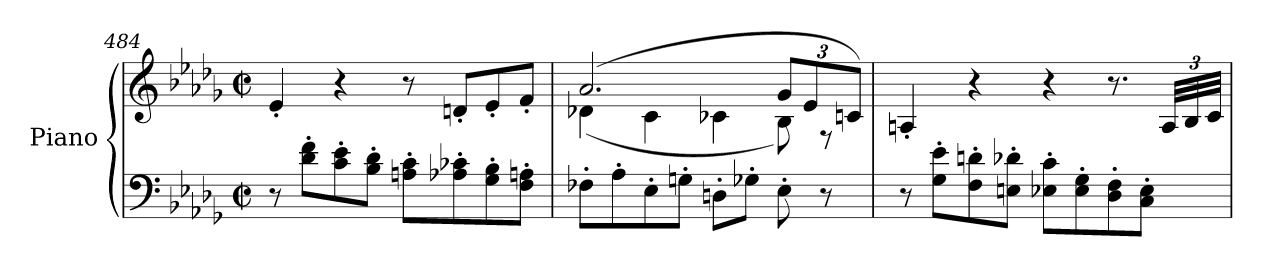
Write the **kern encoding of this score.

**kern	**kern
*part1	*part1
*staff2	*staff1
*I"Piano	*
*I'Pno	*
*clefF4	*clefG2
*k[b-e-a-d-g-]	*k[b-e-a-d-g-]
*M2/2	*M2/2
*met(c|)	*met(c|)
=484	=484
8r	4e-'/
8d-\' 8f\'L	.
8c\' 8e-\'	4r
8B-\' 8d-\'J	.
8An\' 8c\'L	8r
8A-X\' 8c-X\'	8dn'/L
8G-\' 8B-\'	8e-'/
8F\' 8An\'J	8f'/J
!!LO:PB:g=z
=485	=485
*	*^
8F-X'\L	(>2.a-/	(>4d-X\
8A-'\	.	.
8E-'\	.	4c\
8Gn'\J	.	.
8Dn'\L	.	4c-X\
8G-X'\J	.	.
*	*Xbrackettup	*
8E-'\	12g-/L	8B-\)
.	12e-/	.
8r	.	8r
.	12cn/J)	.
*	*v	*v
=486	=486
8r	4An'/
8G-\' 8e-\'L	.
8F\' 8dn\'	4r
8En\' 8d-X\'J	.
8E-X\' 8c\'L	4r
8E-\' 8G-\'	.
8D-\' 8F\'	8.r
8C\' 8E-\'J	.
.	48A/LLL
.	48B-/
.	48c/JJJ
=	=
*-	*-
